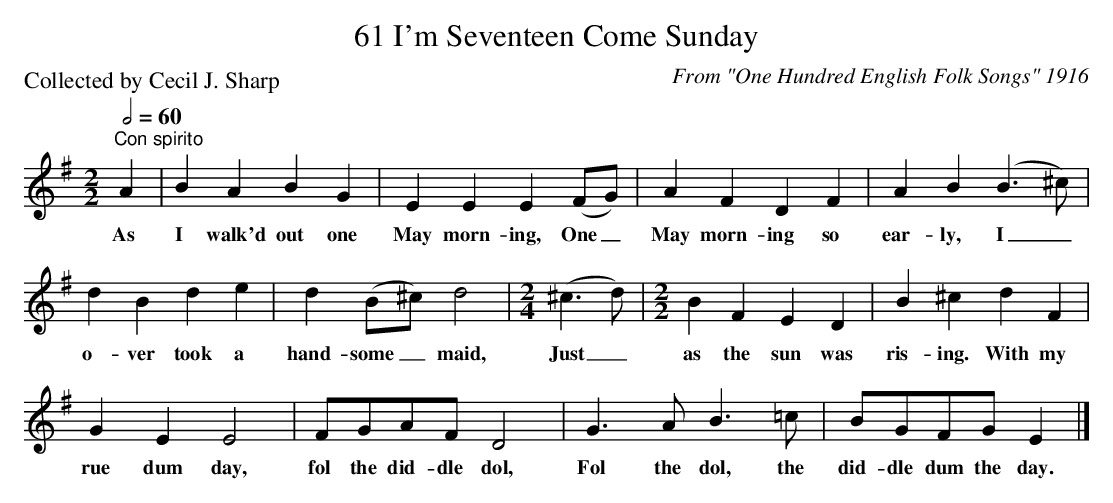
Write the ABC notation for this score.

X:1
T:61 I'm Seventeen Come Sunday
C:From "One Hundred English Folk Songs" 1916
P:Collected by Cecil J. Sharp
Q:1/2=60
L:1/4
M:2/2
K:Em
"^Con spirito" A | B A B G | E E E (F/G/) | A F D F | A B (B3/2 ^c/) |$ d B d e | d (B/^c/) d2 |
w: As|I walk'd out one|May morn- ing, One _|May morn- ing so|ear- ly, I _|o- ver took a|hand- some _ maid,|
[M:2/4] (^c3/2 d/) |[M:2/2] B F E D | B ^c d F |$ G E E2 | F/G/A/F/ D2 | G3/2 A/ B3/2 =c/ |
w: Just _|as the sun was|ris- ing. With my|rue dum day,|fol the did- dle dol,|Fol the dol, the|
B/G/F/G/ E |]
w: did- dle dum the day.|
